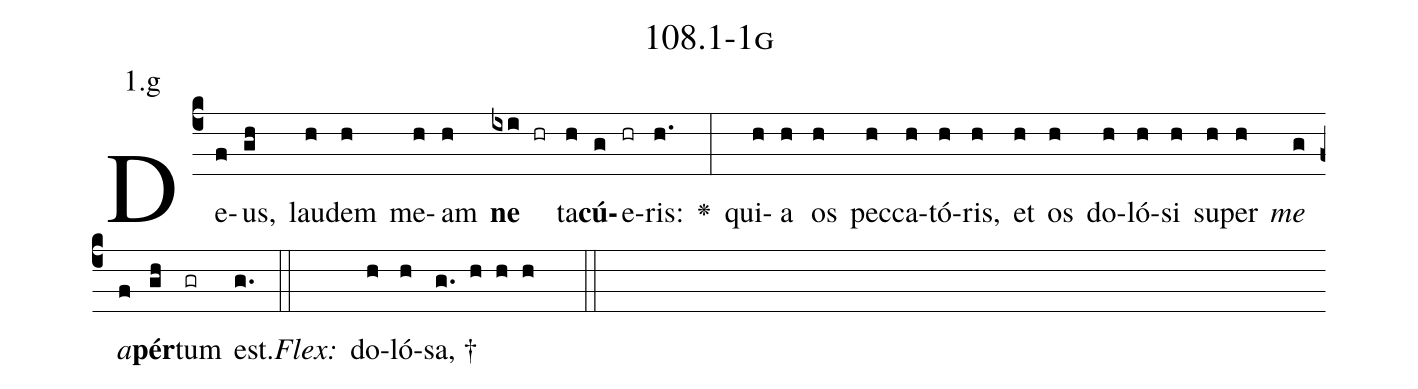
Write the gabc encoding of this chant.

name: 108.1-1g;
annotation: 1.g;
%%
(c4)De(f)us,(gh) lau(h)dem(h) me(h)am(h) <b>ne</b>(ixi hr) ta(h)<b>cú</b>(g)e(hr)ris:(h.) <v>\greheightstar</v>(:) qui(h)a(h) os(h) pec(h)ca(h)tó(h)ris,(h) et(h) os(h) do(h)ló(h)si(h) su(h)per(h) <i>me</i>(g) <i>a</i>(f)<b>pér</b>(gh)tum(gr) est.(g.) (::)
<i>Flex:</i>()  do(h)ló(h)sa, †(g. h h h  ::)

%E(h) u(h) o(g) u(f) a(gh) e.(g.) (::)
